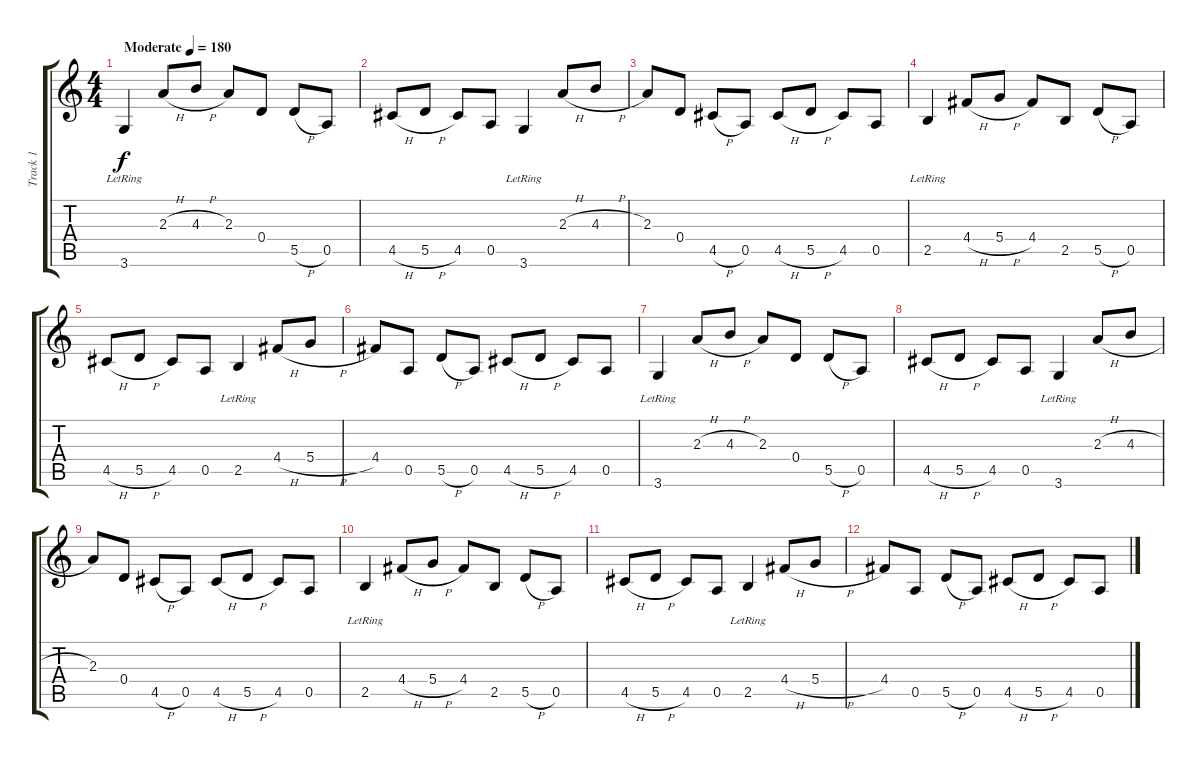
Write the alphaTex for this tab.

\track ("Track 1" "Track 1") {instrument acousticguitarsteel}
\staff {score tabs}
\tuning (E4 B3 G3 D3 A2 E2) {hide}
\ts (4 4)
\tempo (180 "Moderate")
\clef g2
\ks c
3.6{lr}.4{dy f instrument acousticguitarsteel} 2.3{h}.8 4.3{h}.8 2.3.8 0.4.8 5.5{h}.8 0.5.8 |
4.5{h}.8 5.5{h}.8 4.5.8 0.5.8 3.6{lr}.4 2.3{h}.8 4.3{h}.8 |
2.3.8 0.4.8 4.5{h}.8 0.5.8 4.5{h}.8 5.5{h}.8 4.5.8 0.5.8 |
2.5{lr}.4 4.4{h}.8 5.4{h}.8 4.4.8 2.5.8 5.5{h}.8 0.5.8 |
4.5{h}.8 5.5{h}.8 4.5.8 0.5.8 2.5{lr}.4 4.4{h}.8 5.4{h}.8 |
4.4.8 0.5.8 5.5{h}.8 0.5.8 4.5{h}.8 5.5{h}.8 4.5.8 0.5.8 |
3.6{lr}.4 2.3{h}.8 4.3{h}.8 2.3.8 0.4.8 5.5{h}.8 0.5.8 |
4.5{h}.8 5.5{h}.8 4.5.8 0.5.8 3.6{lr}.4 2.3{h}.8 4.3{h}.8 |
2.3.8 0.4.8 4.5{h}.8 0.5.8 4.5{h}.8 5.5{h}.8 4.5.8 0.5.8 |
2.5{lr}.4 4.4{h}.8 5.4{h}.8 4.4.8 2.5.8 5.5{h}.8 0.5.8 |
4.5{h}.8 5.5{h}.8 4.5.8 0.5.8 2.5{lr}.4 4.4{h}.8 5.4{h}.8 |
4.4.8 0.5.8 5.5{h}.8 0.5.8 4.5{h}.8 5.5{h}.8 4.5.8 0.5.8
